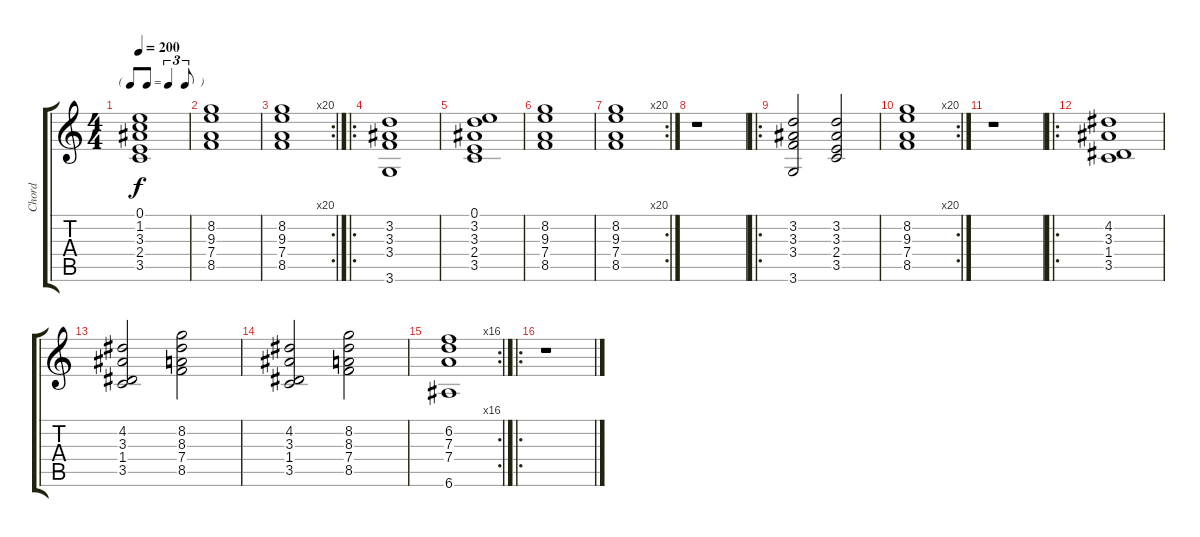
\track ("Chord" "Chord") {instrument acousticguitarnylon}
\staff {score tabs}
\tuning (E4 B3 G3 D3 A2 E2) {hide}
\ts (4 4)
\tf triplet8th
\tempo 200
\clef g2
\ks c
(0.1 1.2 3.3 2.4 3.5).1{dy f} |
(8.2 9.3 7.4 8.5).1 |
\rc 20
(8.2 9.3 7.4 8.5).1 |
\ro
(3.2 3.3 3.4 3.6).1 |
(0.1 3.2 3.3 2.4 3.5).1 |
(8.2 9.3 7.4 8.5).1 |
\rc 20
(8.2 9.3 7.4 8.5).1 |
r.1 |
\ro
(3.2 3.3 3.4 3.6).2 (3.2 3.3 2.4 3.5).2 |
\rc 20
(8.2 9.3 7.4 8.5).1 |
r.1 |
\ro
(4.2 3.3 1.4 3.5).1 |
(4.2 3.3 1.4 3.5).2 (8.2 8.3 7.4 8.5).2 |
(4.2 3.3 1.4 3.5).2 (8.2 8.3 7.4 8.5).2 |
\rc 16
(6.2 7.3 7.4 6.6).1 |
\ro
r.1
